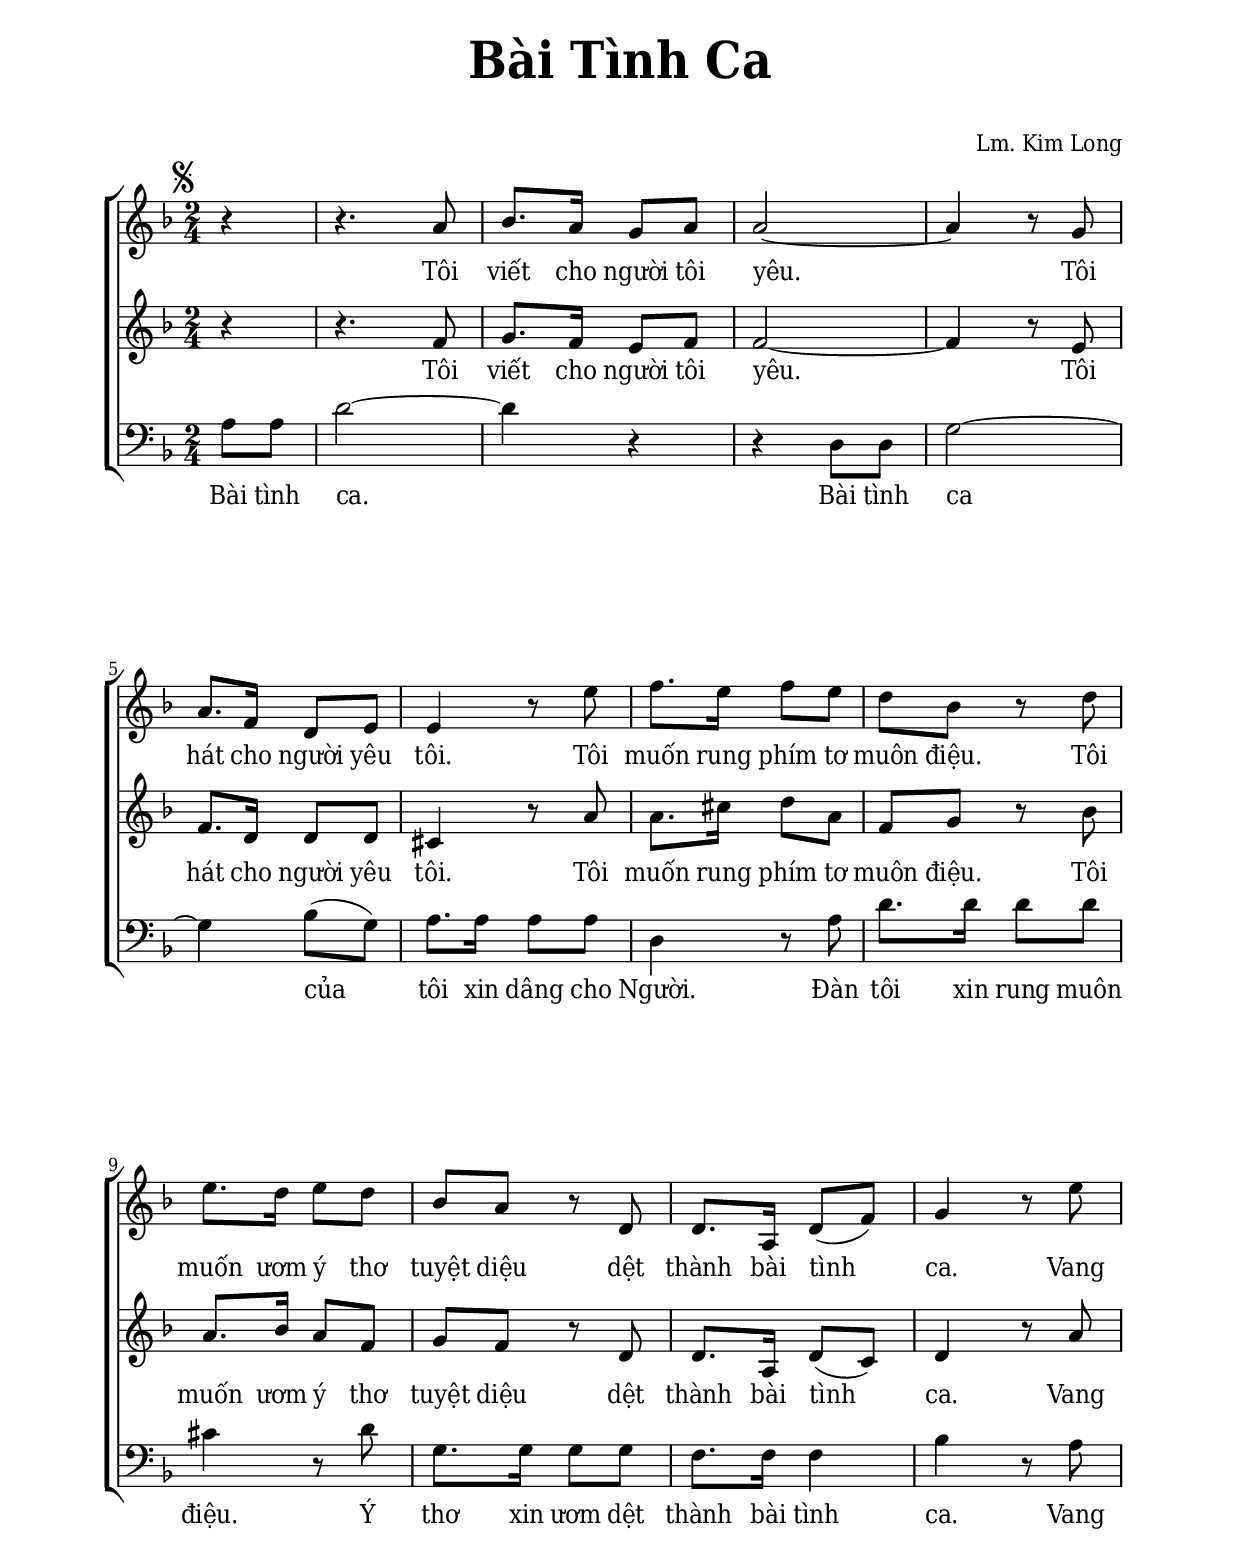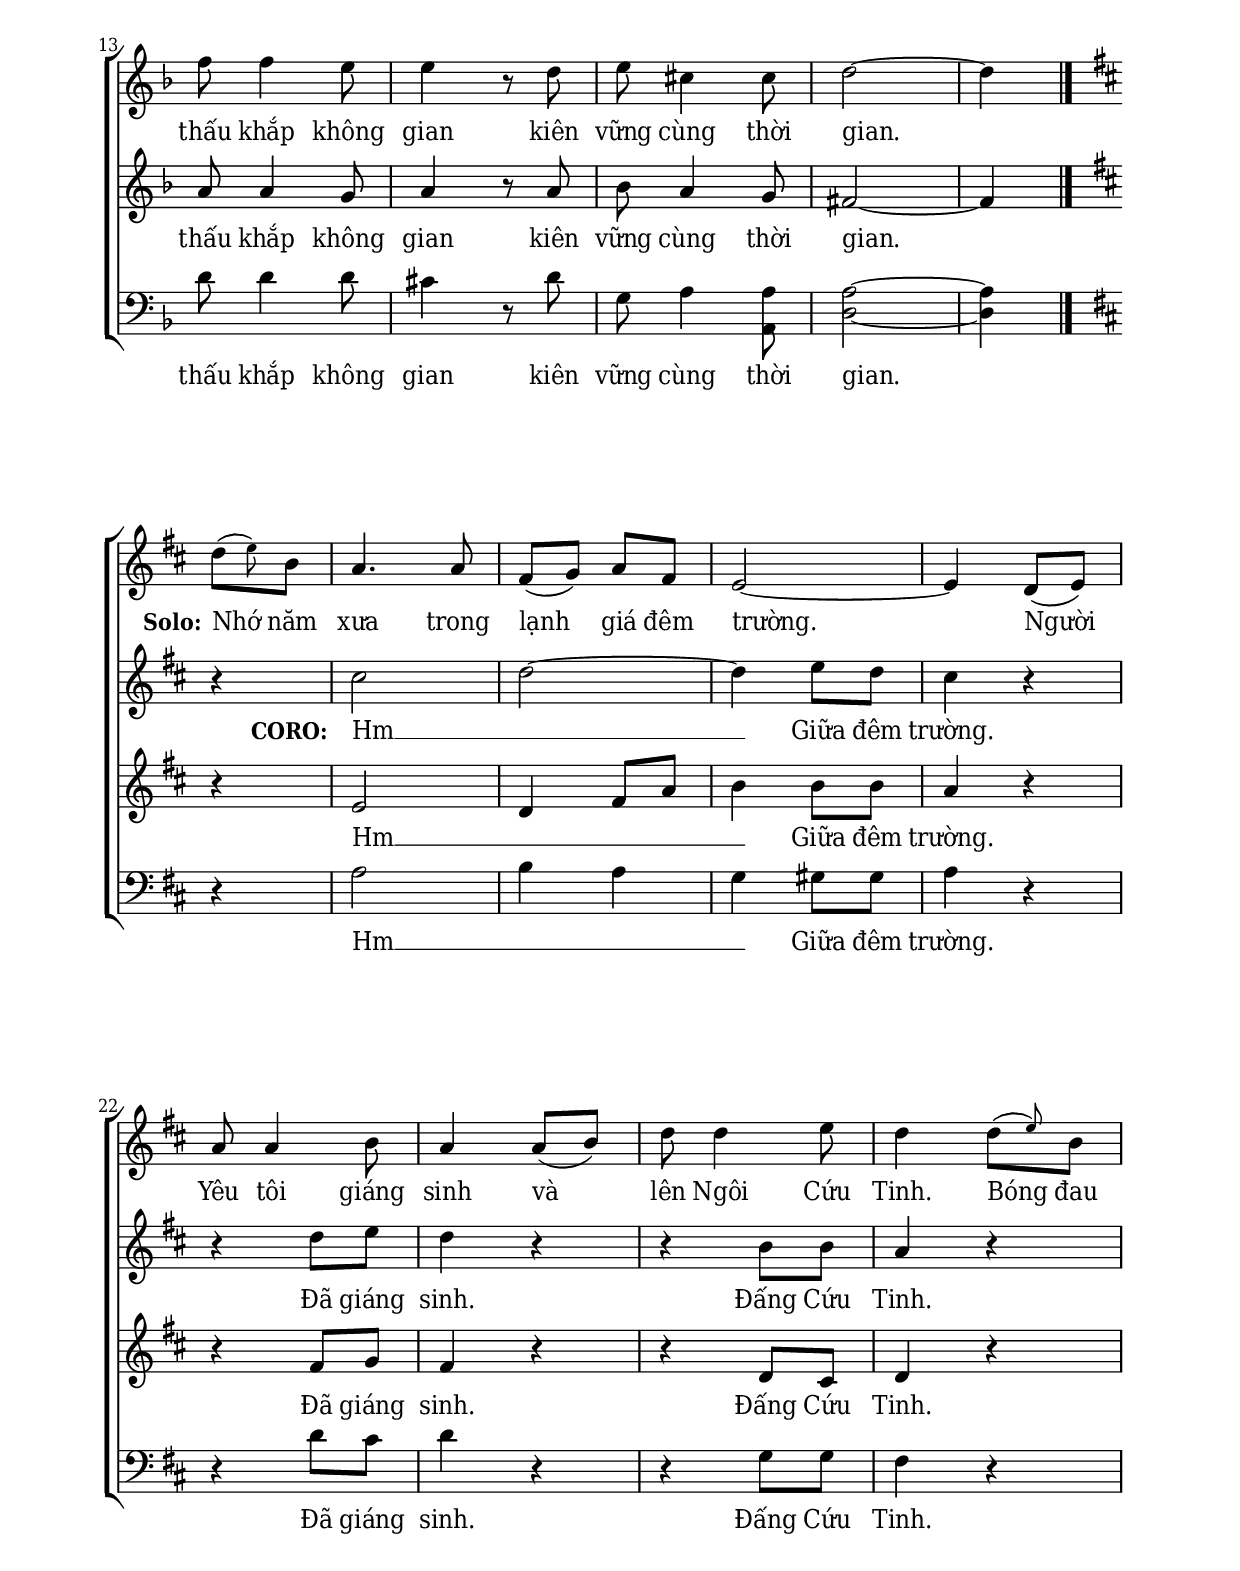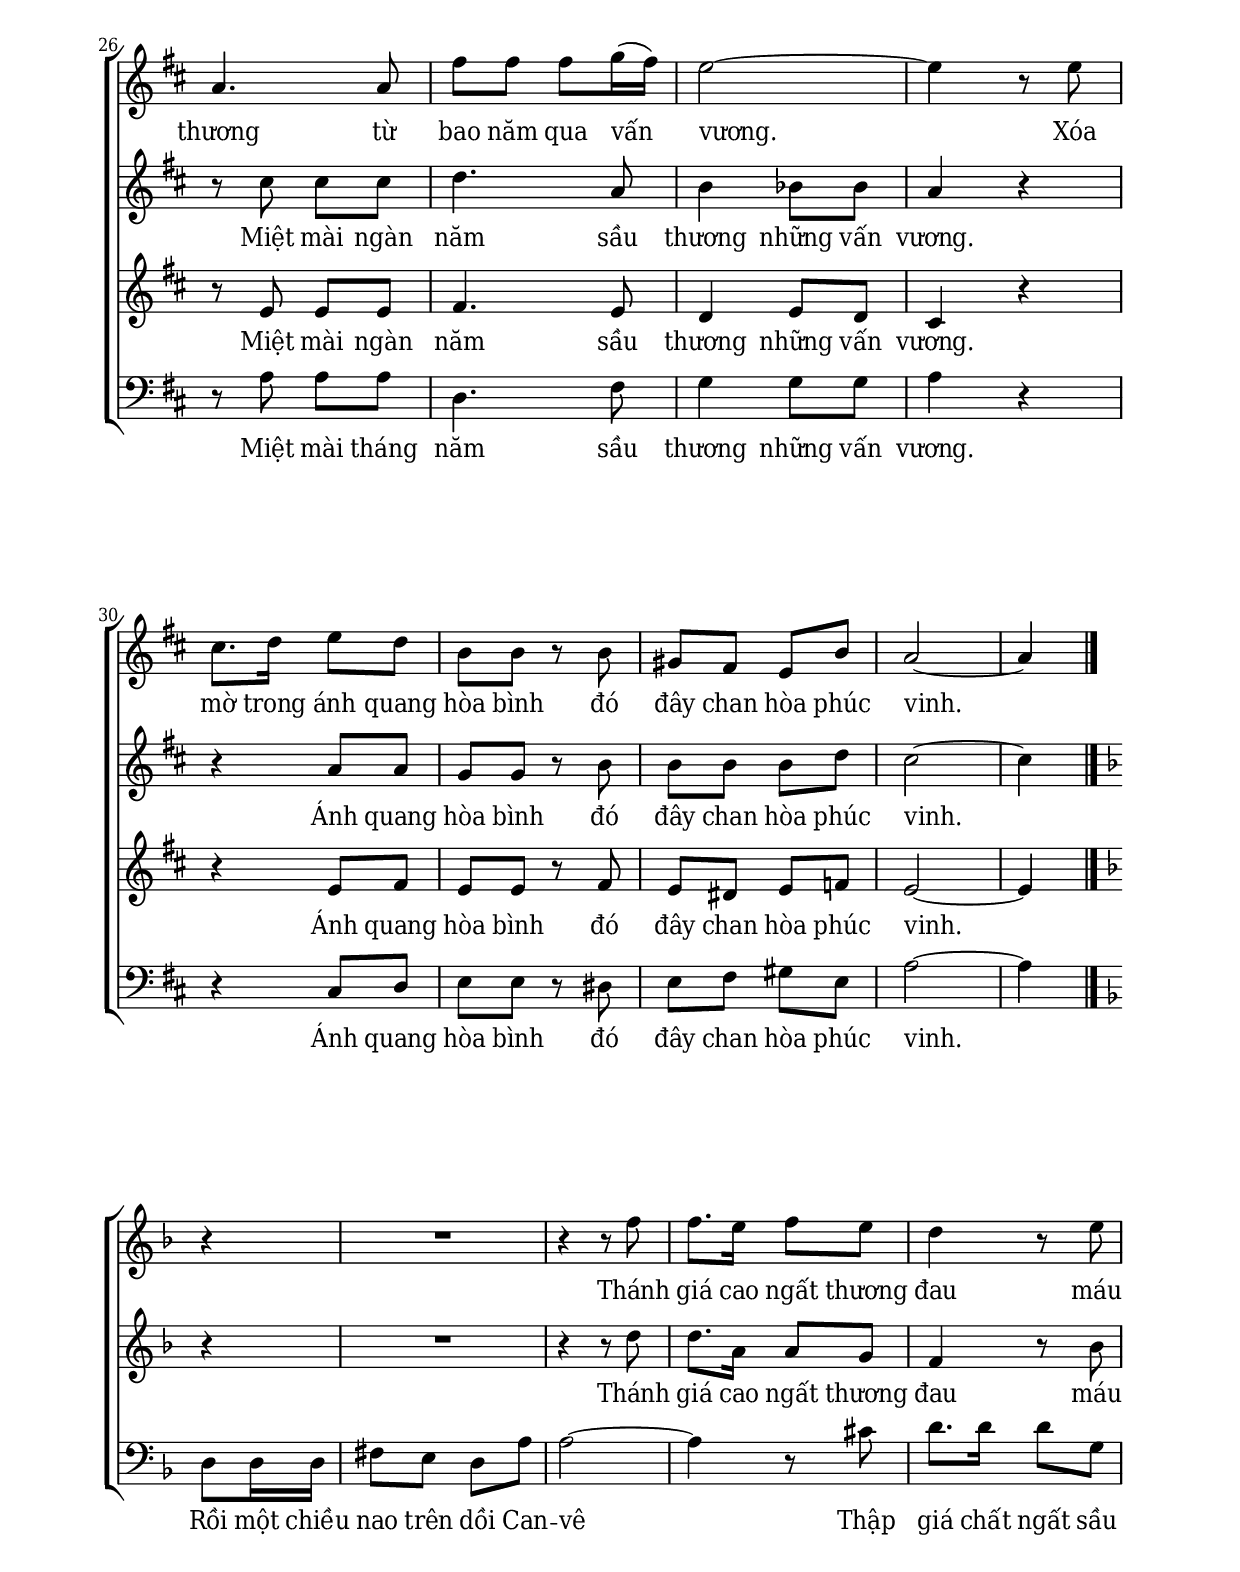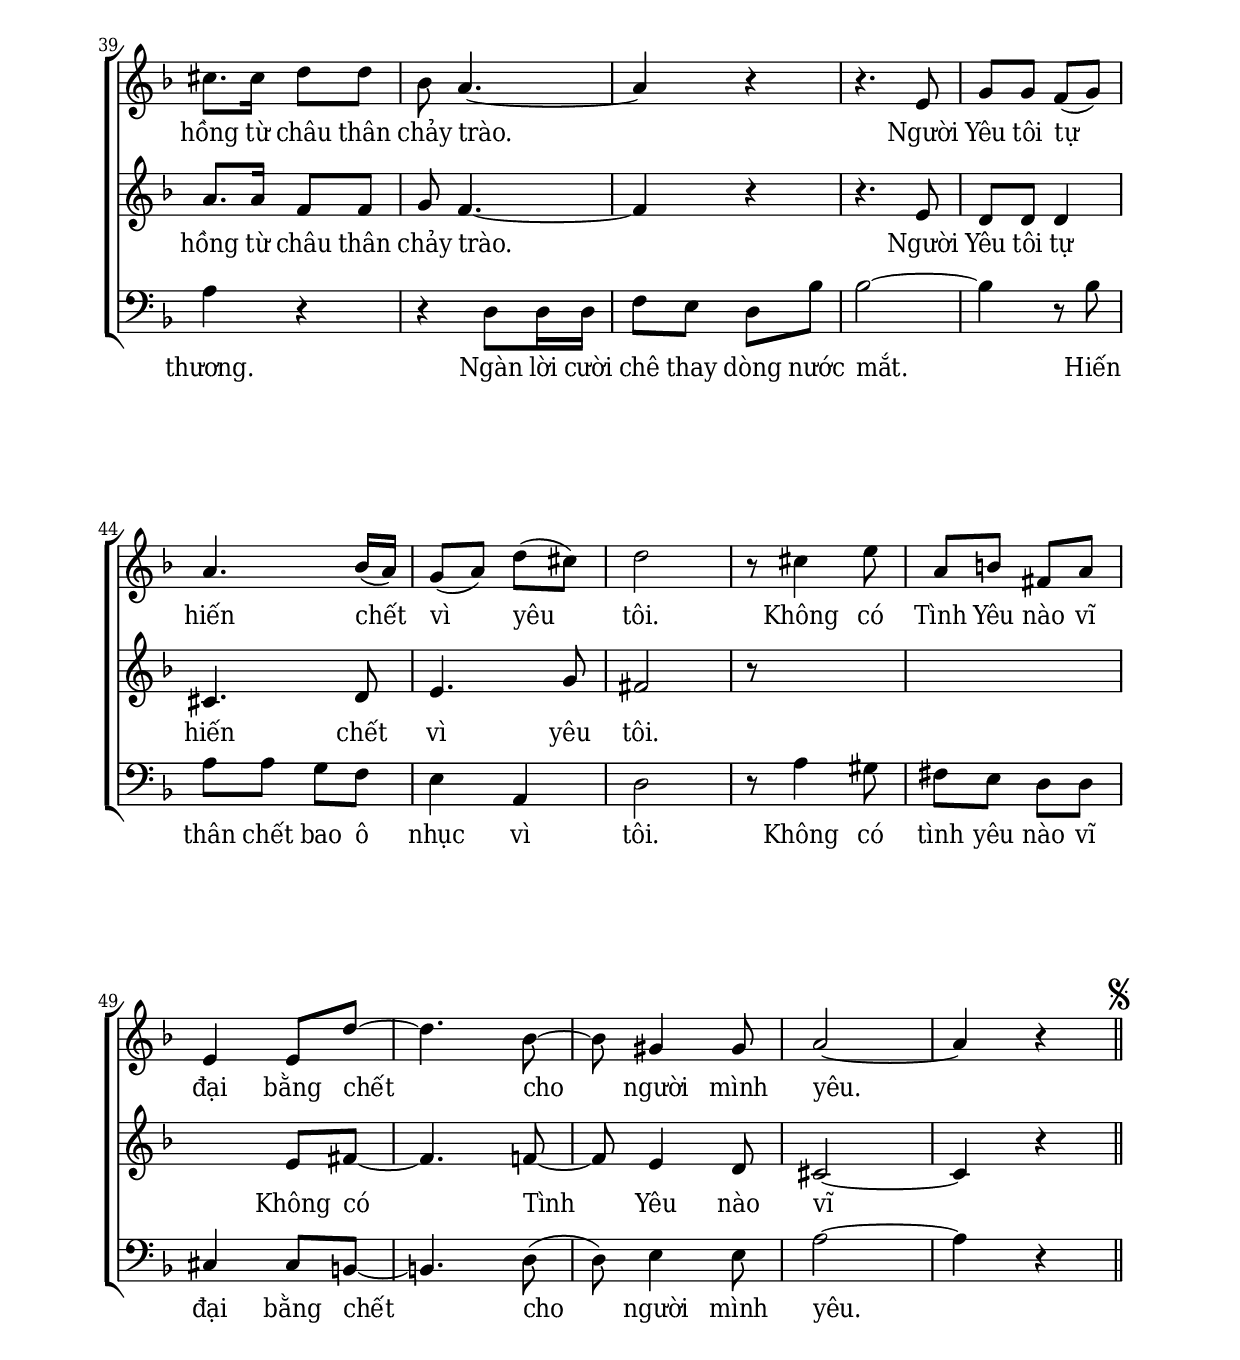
% Cài đặt chung\
\version "2.22.1"
\include "english.ly"

\header {
  title = \markup { \fontsize #3 "Bài Tình Ca" }
  composer = " "
  arranger = "Lm. Kim Long"
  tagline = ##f
}

% Nhạc phiên khúc
nhacPhienKhucSopMot = \relative c'' {
  \once \override Score.RehearsalMark.font-size = #0.1
  \mark \markup { \musicglyph #"scripts.segno" }
  \set Staff.printKeyCancellation = ##f
  \partial 4 r4
  r4. a8 |
  bf8. a16 g8 a |
  a2 ~ |
  a4 r8 g |
  a8. f16 d8 e |
  e4 r8 e' |
  f8. e16 f8 e |
  d bf r d |
  e8. d16 e8 d |
  bf a r d, |
  d8. a16 d8 (f) |
  g4 r8 e' |
  f f4 e8 |
  e4 r8 d |
  e cs4 cs8 |
  d2 ~ |
  
  d4 \bar "|." \break
  
  \key d \major
  r |
  cs2 |
  d2 ~ |
  d4 e8 d |
  cs4 r |
  r d8 e |
  d4 r |
  r b8 b |
  a4 r |
  r8 cs cs cs |
  d4. a8 |
  b4 bf8 bf |
  a4 r |
  r a8 a |
  g g r b |
  b b b d |
  cs2 ~ |
  cs4 \bar "|." \break
  
  \key f \major
  r4 |
  R2
  r4 r8 f8 |
  f8. e16 f8 e |
  d4 r8 e |
  cs8. cs16 d8 d |
  bf a4. ~ |
  a4 r |
  r4. e8 |
  g g f (g) |
  a4. bf16 (a) |
  g8 (a) d (cs) |
  d2 |
  r8 cs4 e8 |
  a, b! fs a |
  e4 e8 d' ~ |
  d4. bf8 ~ |
  bf gs4 gs8 |
  a2 ~ |
  a4 r \bar "||"
  \once \override Score.RehearsalMark.font-size = #0.1
  \mark \markup { \musicglyph #"scripts.segno" }
}

nhacPhienKhucAltoMot = \relative c' {
  \set Staff.printKeyCancellation = ##f
  \partial 4 r4
  r4. f8 |
  g8. f16 e8 f |
  f2 ~ |
  f4 r8 e |
  f8. d16 d8 d |
  cs4 r8 a' |
  a8. cs16 d8 a |
  f g r bf |
  a8. bf16 a8 f |
  g f r d |
  d8. a16 d8 _(c) |
  d4 r8 a' |
  a a4 g8 |
  a4 r8 a |
  bf a4 g8 |
  fs2 ~ |
  fs4
  
  \key d \major
  r |
  e2 |
  d4 fs8 a |
  b4 b8 b |
  a4 r |
  r fs8 g |
  fs4 r |
  r d8 cs |
  d4 r |
  r8 e e e |
  fs4. e8 |
  d4 e8 d |
  cs4 r |
  r e8 fs |
  e e r fs |
  e ds e f! |
  e2 ~ |
  e4
  
  \key f \major
  r4 |
  R2
  r4 r8 d'8 |
  d8. a16 a8 g |
  f4 r8 bf |
  a8. a16 f8 f |
  g f4. ~ |
  f4 r |
  r4. e8 |
  d d d4 |
  cs4. d8 |
  e4. g8 |
  fs2 |
  r8 \skip 4.
  \skip 2
  \skip 4 e8 fs ~ |
  fs4. f!8 ~ |
  f e4 d8 |
  cs2 ~ |
  cs4 r
}

nhacPhienKhucBasMot = \relative c' {
  \set Staff.printKeyCancellation = ##f
  \partial 4 a8 a |
  d2 ~ |
  d4 r |
  r d,8 d |
  g2 ~ |
  g4 bf8 (g) |
  a8. a16 a8 a |
  d,4 r8 a' |
  d8. d16 d8 d |
  cs4 r8 d |
  g,8. g16 g8 g |
  f8. f16 f4 |
  bf r8 a |
  d d4 d8 |
  cs4 r8 d |
  g, a4 <a a,>8 |
  <a d,>2 ~ |
  <a d,>4
  
  \key d \major
  r4 |
  a2 |
  b4 a |
  g gs8 gs |
  a4 r |
  r d8 cs |
  d4 r |
  r g,8 g |
  fs4 r |
  r8 a a a |
  d,4. fs8 |
  g4 g8 g |
  a4 r |
  r cs,8 d |
  e e r ds |
  e fs gs e |
  a2 ~ |
  a4
  
  \key f \major
  d,8 d16 d |
  fs8 e d a' |
  a2 ~ |
  a4 r8 cs |
  d8. d16 d8 g, |
  a4 r |
  r d,8 d16 d |
  f8 e d bf' |
  bf2 ~ |
  bf4 r8 bf |
  a a g f |
  e4 a, |
  d2 |
  r8 a'4 gs8 |
  fs e d d |
  cs4 cs8 b! ~ |
  b!4. d8 ( |
  d) e4 e8 |
  a2 ~ |
  a4 r
}

nhacPhienKhucSolo = \relative c'' {
  \key f \major
  r4
  R2*16
  r4
  
  \key d \major
  \afterGrace d8 ({\once \stemDown e8)} b |
  a4. a8 |
  fs8 (g) a fs |
  e2 ~ |
  e4 d8 (e) |
  a8 a4 b8 |
  a4 a8 (b) |
  d8 d4 e8 |
  d4 \afterGrace d8 ({e)} b |
  a4. a8 |
  fs' fs fs g16 (fs) |
  e2 ~ |
  e4 r8 e |
  cs8. d16 e8 d |
  b b r b |
  gs fs e b' |
  a2 ~ |
  a4
}

% Lời phiên khúc
loiPhienKhucSopMot = \lyrics {
  Tôi viết cho người tôi yêu.
  Tôi hát cho người yêu tôi.
  Tôi muốn rung phím tơ muôn điệu.
  Tôi muốn ươm ý thơ tuyệt diệu dệt thành bài tình ca.
  Vang thấu khắp không gian
  kiên vững cùng thời gian.
  
  \set stanza = "CORO:"
  Hm __ _ Giữa đêm trường.
  Đã giáng sinh.
  Đấng Cứu Tinh.
  Miệt mài ngàn năm
  sầu thương những vấn vương.
  Ánh quang hòa bình
  đó đây chan hòa phúc vinh.
  
  Thánh giá cao ngất thương đau
  máu hồng từ châu thân chảy trào.
  Người Yêu tôi tự hiến
  chết vì yêu tôi.
  Không có Tình Yêu nào vĩ đại bằng chết cho người mình yêu.
}

loiPhienKhucAltoMot = \lyrics {
  Tôi viết cho người tôi yêu.
  Tôi hát cho người yêu tôi.
  Tôi muốn rung phím tơ muôn điệu.
  Tôi muốn ươm ý thơ tuyệt diệu dệt thành bài tình ca.
  Vang thấu khắp không gian
  kiên vững cùng thời gian.
  
  Hm __ _ _ _ _ Giữa đêm trường.
  Đã giáng sinh.
  Đấng Cứu Tinh.
  Miệt mài ngàn năm
  sầu thương những vấn vương.
  Ánh quang hòa bình
  đó đây chan hòa phúc vinh.
  
  Thánh giá cao ngất thương đau
  máu hồng từ châu thân chảy trào.
  Người Yêu tôi tự hiến
  chết vì yêu tôi.
  Không có Tình Yêu nào vĩ đại bằng chết cho người mình yêu.
}

loiPhienKhucBasMot = \lyrics {
  Bài tình ca.
  Bài tình ca của tôi xin dâng cho Người.
  Đàn tôi xin rung muôn điệu.
  Ý thơ xin ươm dệt thành bài tình ca.
  Vang thấu khắp không gian
  kiên vững cùng thời gian.
  
  Hm __ _ _ _ Giữa đêm trường.
  Đã giáng sinh.
  Đấng Cứu Tinh.
  Miệt mài tháng năm
  sầu thương những vấn vương.
  Ánh quang hòa bình
  đó đây chan hòa phúc vinh.
  Rồi một chiều nao trên dồi Can -- vê
  Thập giá chất ngất sầu thương.
  Ngàn lời cười chê thay dòng nước mắt.
  Hiến thân chết bao ô nhục vì tôi.
  Không có tình yêu nào vĩ đại bằng chết cho người mình yêu.
}

loiPhienKhucSolo = \lyrics {
  \set stanza = "Solo:"
  Nhớ năm xưa trong lạnh giá đêm trường.
  Người Yêu tôi giáng sinh và lên Ngôi Cứu Tinh.
  Bóng đau thương từ bao năm qua vấn vương.
  Xóa mờ trong ánh quang hòa bình
  đó đây chan hòa phúc vinh.
  Thánh
}


% Dàn trang
\paper {
  #(set-paper-size "a4")
  top-margin = 20\mm
  bottom-margin = 20\mm
  left-margin = 20\mm
  right-margin = 20\mm
  indent = #0
  #(define fonts
	 (make-pango-font-tree "Deja Vu Serif Condensed"
	 		       "Deja Vu Serif Condensed"
			       "Deja Vu Serif Condensed"
			       (/ 20 20)))
  print-page-number = ##f
  %page-count = 3
  %systems-per-page = 4
}

TongNhip = {
  \key f \major \time 2/4
  \set Timing.beamExceptions = #'()
  \set Timing.baseMoment = #(ly:make-moment 1/4)
}

% Đổi kích thước nốt cho bè phụ
notBePhu =
#(define-music-function (font-size music) (number? ly:music?)
   (for-some-music
     (lambda (m)
       (if (music-is-of-type? m 'rhythmic-event)
           (begin
             (set! (ly:music-property m 'tweaks)
                   (cons `(font-size . ,font-size)
                         (ly:music-property m 'tweaks)))
             #t)
           #f))
     music)
   music)

\score {
  \new ChoirStaff <<
    \new Staff <<
      \new Voice = "solo" {
        \clef treble \TongNhip \nhacPhienKhucSolo
      }
      \new Lyrics \lyricsto solo \loiPhienKhucSolo
    >>
    \new Staff <<
      \new Voice = "beSop" {
        \clef treble \TongNhip \nhacPhienKhucSopMot
      }
      \new Lyrics \lyricsto beSop \loiPhienKhucSopMot
    >>
    \new Staff <<
      \new Voice = "beAlto" {
        \clef treble \TongNhip \nhacPhienKhucAltoMot
      }
      \new Lyrics \lyricsto beAlto \loiPhienKhucAltoMot
    >>
    
    \new Staff <<
      \new Voice = "beBas" {
        \clef bass \TongNhip \nhacPhienKhucBasMot
      }
      \new Lyrics \lyricsto beBas \loiPhienKhucBasMot
    >>
  >>
  \layout {
    \override Lyrics.LyricSpace.minimum-distance = #0.6
    \context {
      \Staff \RemoveEmptyStaves
      \override VerticalAxisGroup.remove-first = ##t
    }
  } 
}
